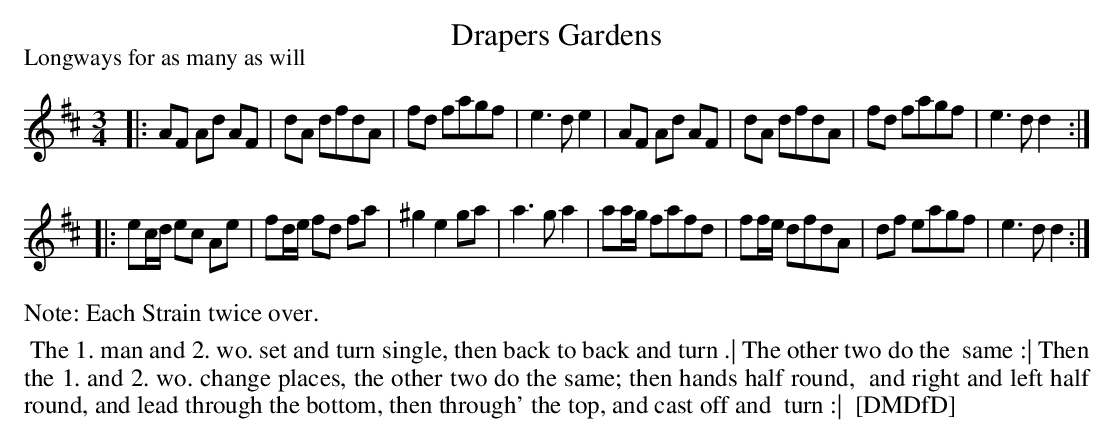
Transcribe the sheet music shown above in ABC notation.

X:1
T: Drapers Gardens
P: Longways for as many as will
M: 3/4
L: 1/8
K: D
|:\
AF Ad AF | dA dfdA | fd fagf | e3 d e2 |\
AF Ad AF | dA dfdA | fd fagf | e3 d d2 :|
|:\
ec/d/ ec Ae | fd/e/ fd fa | ^g2 e2 ga | a3 g a2 |\
aa/g/ fafd | ff/e/ dfdA | df eagf | e3 d d2 :|
